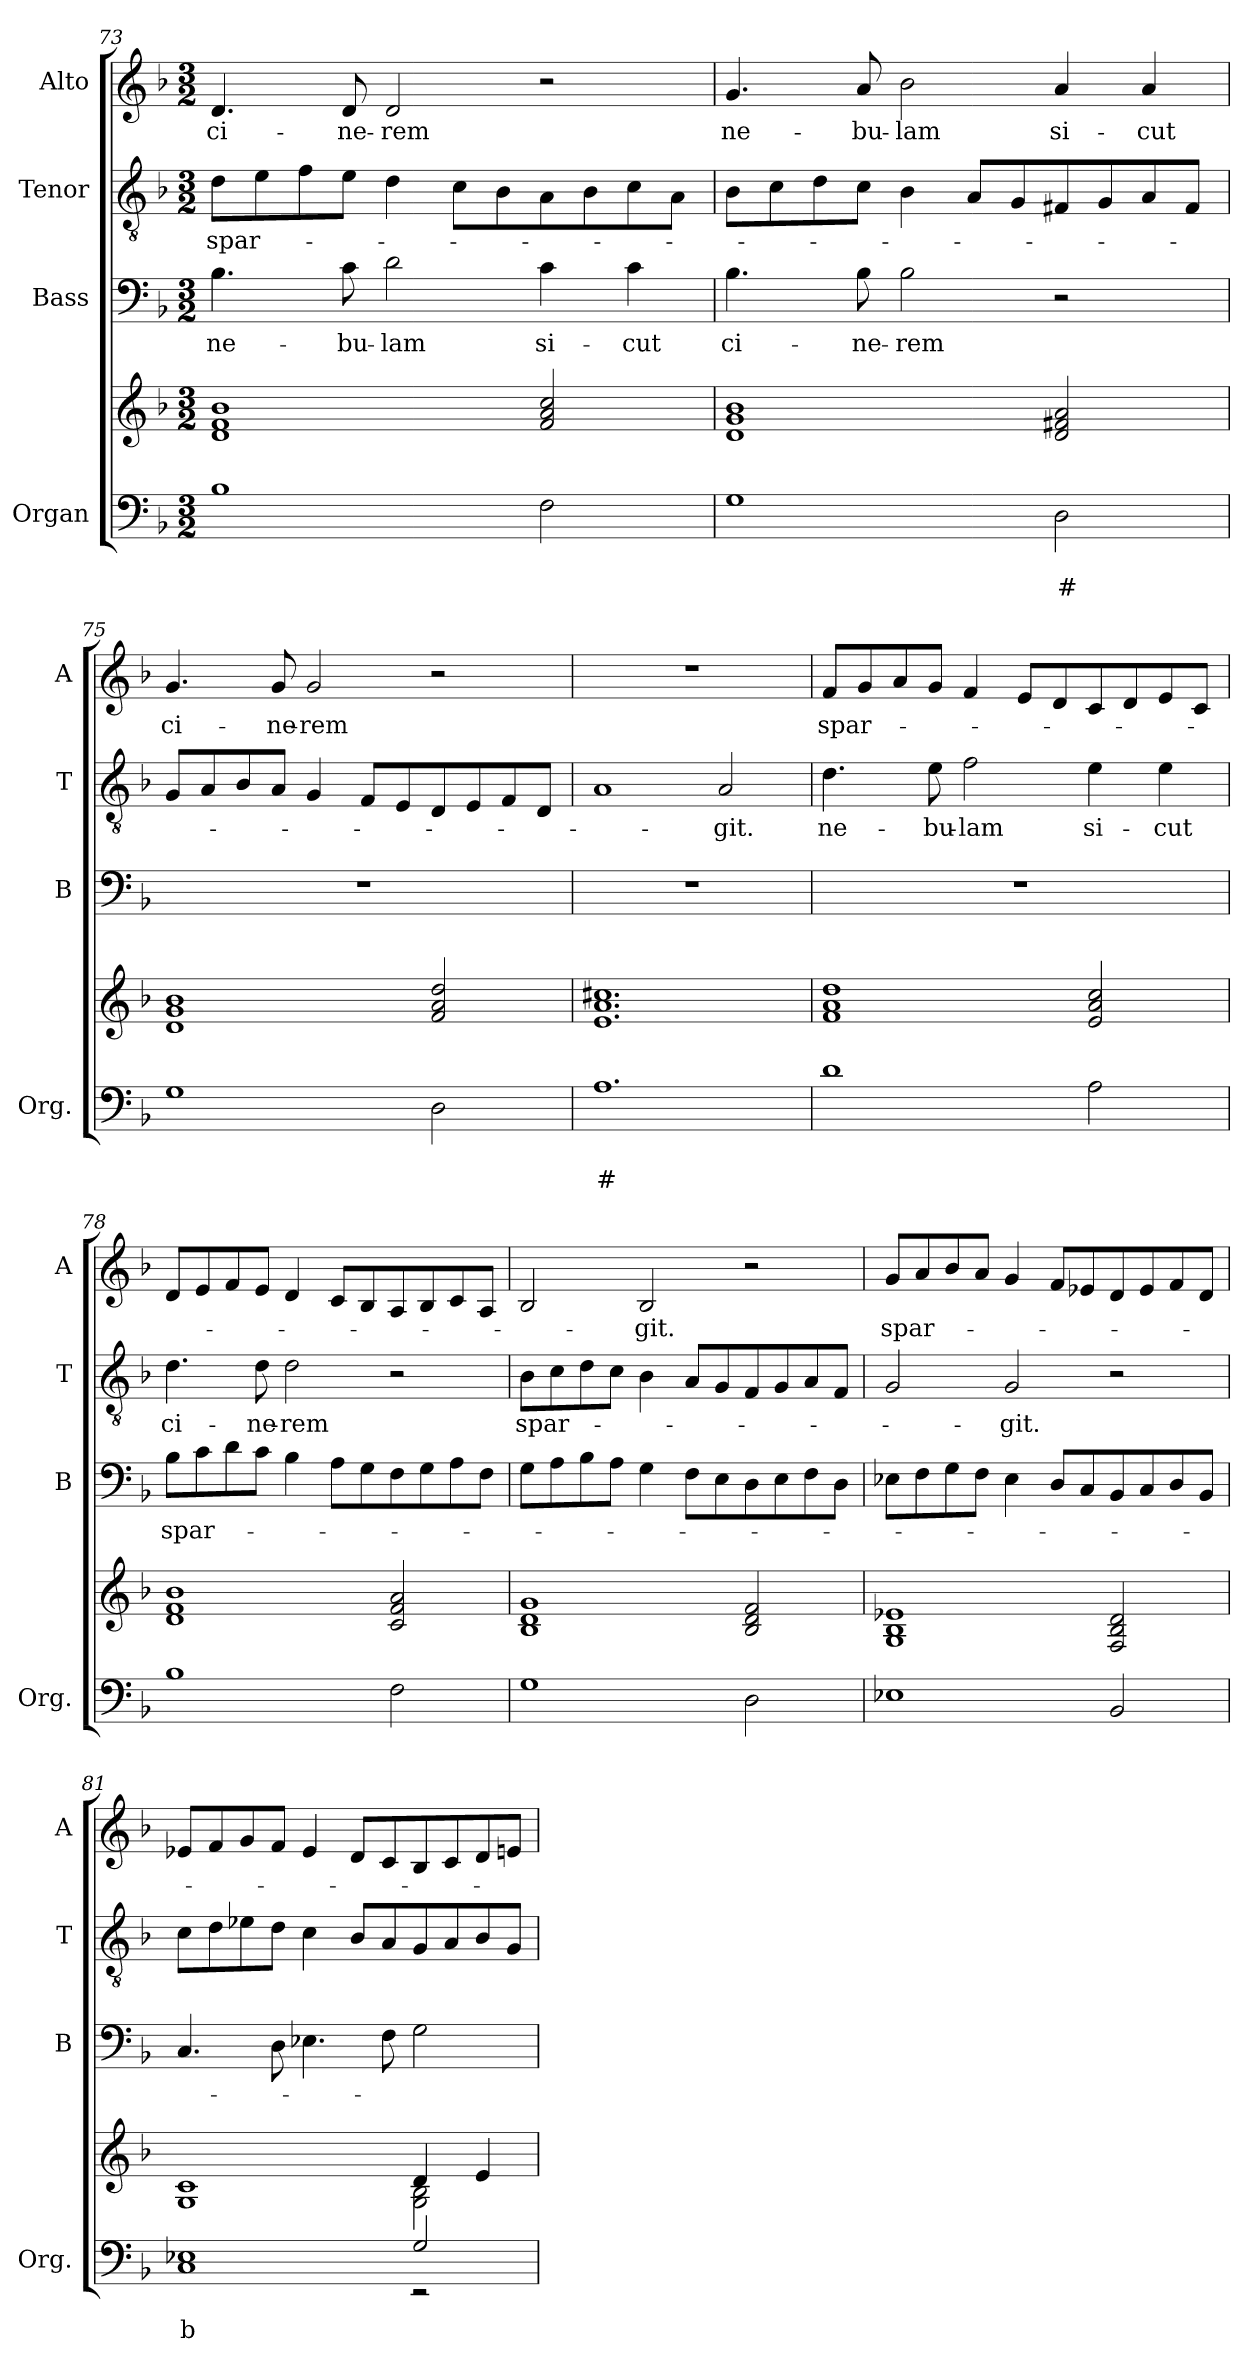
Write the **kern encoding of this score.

**kern	**text	**text	**kern	**kern	**text	**kern	**text	**kern	**text
*part4	*part4	*part4	*part4	*part3	*part3	*part2	*part2	*part1	*part1
*staff5	*staff5	*staff5	*staff4	*staff3	*staff3	*staff2	*staff2	*staff1	*staff1
*I"Organ	*	*	*	*I"Bass	*	*I"Tenor	*	*I"Alto	*
*I'Org.	*	*	*	*I'B	*	*I'T	*	*I'A	*
*clefF4	*	*	*clefG2	*clefF4	*	*clefGv2	*	*clefG2	*
*k[b-]	*	*	*k[b-]	*k[b-]	*	*k[b-]	*	*k[b-]	*
*F:	*	*	*F:	*F:	*	*F:	*	*F:	*
*M3/2	*	*	*M3/2	*M3/2	*	*M3/2	*	*M3/2	*
=73	=73	=73	=73	=73	=73	=73	=73	=73	=73
!	!	!	!	!	!LO:LY:b	!	!LO:LY:b	!	!LO:LY:b
1B-	.	.	1d! 1f! 1b-!	4.B-\	ne-	8d\L	spar-	4.d/	ci-
.	.	.	.	.	.	8e\	.	.	.
.	.	.	.	.	.	8f\	.	.	.
!	!	!	!	!	!LO:LY:b	!	!	!	!LO:LY:b
.	.	.	.	8c\	-bu-	8e\J	.	8d/	-ne-
!	!	!	!	!	!LO:LY:b	!	!	!	!LO:LY:b
.	.	.	.	2d\	-lam	4d\	.	2d/	-rem
.	.	.	.	.	.	8c\L	.	.	.
.	.	.	.	.	.	8B-\	.	.	.
!	!	!	!	!	!LO:LY:b	!	!	!	!
2F\	.	.	2f!/ 2a!/ 2cc!/	4c\	si-	8A\	.	2r	.
.	.	.	.	.	.	8B-\	.	.	.
!	!	!	!	!	!LO:LY:b	!	!	!	!
.	.	.	.	4c\	-cut	8c\	.	.	.
.	.	.	.	.	.	8A\J	.	.	.
!!LO:LB:g=z
=74	=74	=74	=74	=74	=74	=74	=74	=74	=74
!	!	!	!	!	!LO:LY:b	!	!	!	!LO:LY:b
1G	.	.	1d! 1g! 1b-!	4.B-\	ci-	8B-\L	.	4.g/	ne-
.	.	.	.	.	.	8c\	.	.	.
.	.	.	.	.	.	8d\	.	.	.
!	!	!	!	!	!LO:LY:b	!	!	!	!LO:LY:b
.	.	.	.	8B-\	-ne-	8c\J	.	8a/	-bu-
!	!	!	!	!	!LO:LY:b	!	!	!	!LO:LY:b
.	.	.	.	2B-\	-rem	4B-\	.	2b-\	-lam
.	.	.	.	.	.	8A/L	.	.	.
.	.	.	.	.	.	8G/	.	.	.
!	!	!LO:LY:b	!	!	!	!	!	!	!LO:LY:b
2D\	.	#	2d!/ 2f#X!/ 2a!/	2r	.	8F#X/	.	4a/	si-
.	.	.	.	.	.	8G/	.	.	.
!	!	!	!	!	!	!	!	!	!LO:LY:b
.	.	.	.	.	.	8A/	.	4a/	-cut
.	.	.	.	.	.	8F#/J	.	.	.
=75	=75	=75	=75	=75	=75	=75	=75	=75	=75
!	!	!	!	!	!	!	!	!	!LO:LY:b
1G	.	.	1d! 1g! 1b-!	1.r	.	8G/L	.	4.g/	ci-
.	.	.	.	.	.	8A/	.	.	.
.	.	.	.	.	.	8B-/	.	.	.
!	!	!	!	!	!	!	!	!	!LO:LY:b
.	.	.	.	.	.	8A/J	.	8g/	-ne-
!	!	!	!	!	!	!	!	!	!LO:LY:b
.	.	.	.	.	.	4G/	.	2g/	-rem
.	.	.	.	.	.	8F/L	.	.	.
.	.	.	.	.	.	8E/	.	.	.
2D\	.	.	2f!/ 2a!/ 2dd!/	.	.	8D/	.	2r	.
.	.	.	.	.	.	8E/	.	.	.
.	.	.	.	.	.	8F/	.	.	.
.	.	.	.	.	.	8D/J	.	.	.
=76	=76	=76	=76	=76	=76	=76	=76	=76	=76
!	!	!LO:LY:b	!	!	!	!	!	!	!
1.A	.	#	1.e! 1.a! 1.cc#X!	1.r	.	1A	.	1.r	.
!	!	!	!	!	!	!	!LO:LY:b	!	!
.	.	.	.	.	.	2A/	-git.	.	.
=77	=77	=77	=77	=77	=77	=77	=77	=77	=77
!	!	!	!	!	!	!	!LO:LY:b	!	!LO:LY:b
1d	.	.	1f! 1a! 1dd!	1.r	.	4.d\	ne-	8f/L	spar-
.	.	.	.	.	.	.	.	8g/	.
.	.	.	.	.	.	.	.	8a/	.
!	!	!	!	!	!	!	!LO:LY:b	!	!
.	.	.	.	.	.	8e\	-bu-	8g/J	.
!	!	!	!	!	!	!	!LO:LY:b	!	!
.	.	.	.	.	.	2f\	-lam	4f/	.
.	.	.	.	.	.	.	.	8e/L	.
.	.	.	.	.	.	.	.	8d/	.
!	!	!	!	!	!	!	!LO:LY:b	!	!
2A\	.	.	2e!/ 2a!/ 2cc!/	.	.	4e\	si-	8c/	.
.	.	.	.	.	.	.	.	8d/	.
!	!	!	!	!	!	!	!LO:LY:b	!	!
.	.	.	.	.	.	4e\	-cut	8e/	.
.	.	.	.	.	.	.	.	8c/J	.
!!LO:PB:g=z
=78	=78	=78	=78	=78	=78	=78	=78	=78	=78
!	!	!	!	!	!LO:LY:b	!	!LO:LY:b	!	!
1B-	.	.	1d! 1f! 1b-!	8B-\L	spar-	4.d\	ci-	8d/L	.
.	.	.	.	8c\	.	.	.	8e/	.
.	.	.	.	8d\	.	.	.	8f/	.
!	!	!	!	!	!	!	!LO:LY:b	!	!
.	.	.	.	8c\J	.	8d\	-ne-	8e/J	.
!	!	!	!	!	!	!	!LO:LY:b	!	!
.	.	.	.	4B-\	.	2d\	-rem	4d/	.
.	.	.	.	8A\L	.	.	.	8c/L	.
.	.	.	.	8G\	.	.	.	8B-/	.
2F\	.	.	2c!/ 2f!/ 2a!/	8F\	.	2r	.	8A/	.
.	.	.	.	8G\	.	.	.	8B-/	.
.	.	.	.	8A\	.	.	.	8c/	.
.	.	.	.	8F\J	.	.	.	8A/J	.
=79	=79	=79	=79	=79	=79	=79	=79	=79	=79
!	!	!	!	!	!	!	!LO:LY:b	!	!
1G	.	.	1B-! 1d! 1g!	8G\L	.	8B-\L	spar-	2B-/	.
.	.	.	.	8A\	.	8c\	.	.	.
.	.	.	.	8B-\	.	8d\	.	.	.
.	.	.	.	8A\J	.	8c\J	.	.	.
!	!	!	!	!	!	!	!	!	!LO:LY:b
.	.	.	.	4G\	.	4B-\	.	2B-/	-git.
.	.	.	.	8F\L	.	8A/L	.	.	.
.	.	.	.	8E\	.	8G/	.	.	.
2D\	.	.	2B-!/ 2d!/ 2f!/	8D\	.	8F/	.	2r	.
.	.	.	.	8E\	.	8G/	.	.	.
.	.	.	.	8F\	.	8A/	.	.	.
.	.	.	.	8D\J	.	8F/J	.	.	.
=80	=80	=80	=80	=80	=80	=80	=80	=80	=80
!	!	!	!	!	!	!	!	!	!LO:LY:b
1E-X	.	.	1G! 1B-! 1e-X!	8E-X\L	.	2G/	.	8g/L	spar-
.	.	.	.	8F\	.	.	.	8a/	.
.	.	.	.	8G\	.	.	.	8b-/	.
.	.	.	.	8F\J	.	.	.	8a/J	.
!	!	!	!	!	!	!	!LO:LY:b	!	!
.	.	.	.	4E-\	.	2G/	-git.	4g/	.
.	.	.	.	8D/L	.	.	.	8f/L	.
.	.	.	.	8C/	.	.	.	8e-X/	.
2BB-/	.	.	2F!/ 2B-!/ 2d!/	8BB-/	.	2r	.	8d/	.
.	.	.	.	8C/	.	.	.	8e-/	.
.	.	.	.	8D/	.	.	.	8f/	.
.	.	.	.	8BB-/J	.	.	.	8d/J	.
!!LO:LB:g=z
=81	=81	=81	=81	=81	=81	=81	=81	=81	=81
!	!	!LO:LY:b	!	!	!	!	!	!	!
*^	*	*	*^	*	*	*	*	*	*
1C	1E-X	.	b	1c!	1G!	4.C/	.	8c\L	.	8e-X/L	.
.	.	.	.	.	.	.	.	8d\	.	8f/	.
.	.	.	.	.	.	.	.	8e-X\	.	8g/	.
.	.	.	.	.	.	8D\	.	8d\J	.	8f/J	.
.	.	.	.	.	.	4.E-X\	.	4c\	.	4e-/	.
.	.	.	.	.	.	.	.	8B-/L	.	8d/L	.
.	.	.	.	.	.	8F\	.	8A/	.	8c/	.
2G/	2rEE	.	.	4d!/	2G!\ 2B-!\	2G\	.	8G/	.	8B-/	.
.	.	.	.	.	.	.	.	8A/	.	8c/	.
.	.	.	.	4e!/	.	.	.	8B-/	.	8d/	.
.	.	.	.	.	.	.	.	8G/J	.	8en/J	.
*v	*v	*	*	*	*	*	*	*	*	*	*
*	*	*	*v	*v	*	*	*	*	*	*
=	=	=	=	=	=	=	=	=	=
*-	*-	*-	*-	*-	*-	*-	*-	*-	*-
